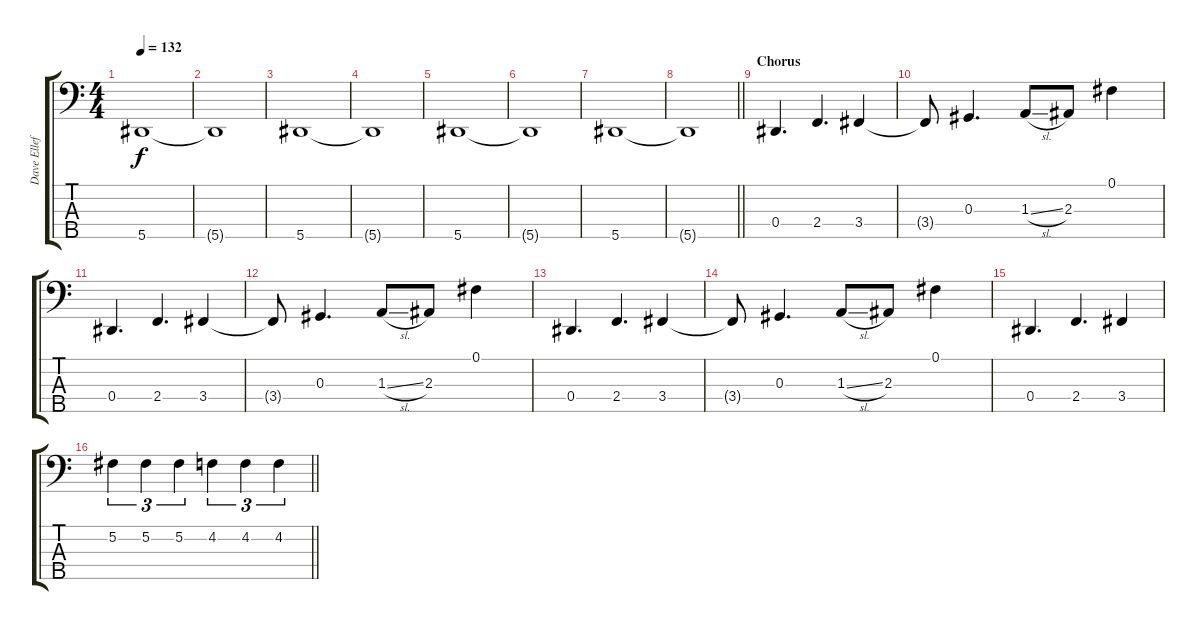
\track ("Dave Ellefson" "Dave Ellef") {instrument electricbasspick}
\staff {score tabs}
\tuning (Gb2 Db2 Ab1 Eb1 Bb0) {hide}
\ts (4 4)
\tempo 132
\clef f4
\ks c
5.5.1{dy f} |
5.5{t}.1 |
5.5.1 |
5.5{t}.1 |
5.5.1 |
5.5{t}.1 |
5.5.1 |
\barLineRight lightlight
5.5{t}.1 |
\section ("" "Chorus")
0.4.4{d} 2.4.4{d} 3.4.4 |
3.4{t}.8 0.3.4{d} 1.3{sl}.8 2.3.8 0.1.4 |
0.4.4{d} 2.4.4{d} 3.4.4 |
3.4{t}.8 0.3.4{d} 1.3{sl}.8 2.3.8 0.1.4 |
0.4.4{d} 2.4.4{d} 3.4.4 |
3.4{t}.8 0.3.4{d} 1.3{sl}.8 2.3.8 0.1.4 |
0.4.4{d} 2.4.4{d} 3.4.4 |
\barLineRight lightlight
5.2.4{tu (3 2)} 5.2.4{tu (3 2)} 5.2.4{tu (3 2)} 4.2.4{tu (3 2)} 4.2.4{tu (3 2)} 4.2.4{tu (3 2)}
